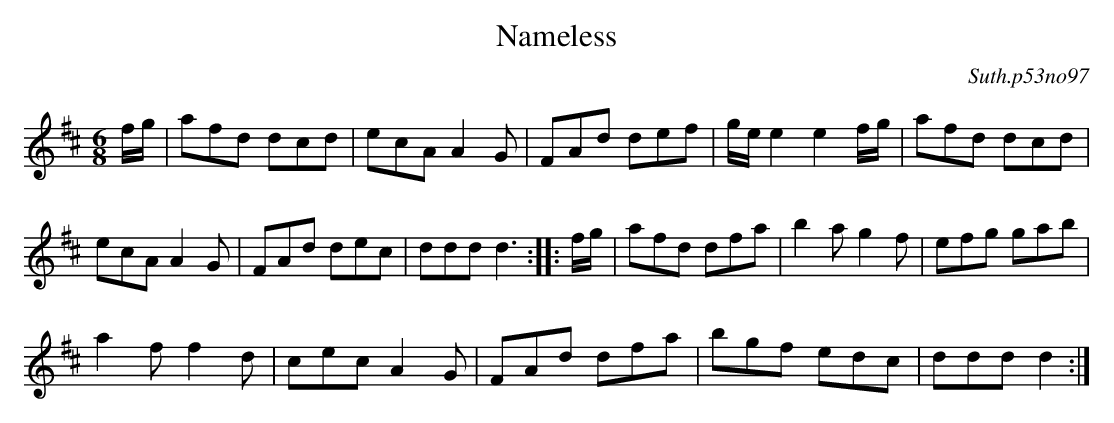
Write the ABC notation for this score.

X:1
T:Nameless
C:Suth.p53no97
M:6/8
L:1/8
K:D
f/g/|afd dcd|ecAA2G|FAd def|g/e/e2e2f/g/|afd dcd|
ecAA2G|FAd dec|dddd3::f/g/|afd dfa|b2ag2f|efg gab|
a2ff2d|cecA2G|FAd dfa|bgf edc|dddd2:|
